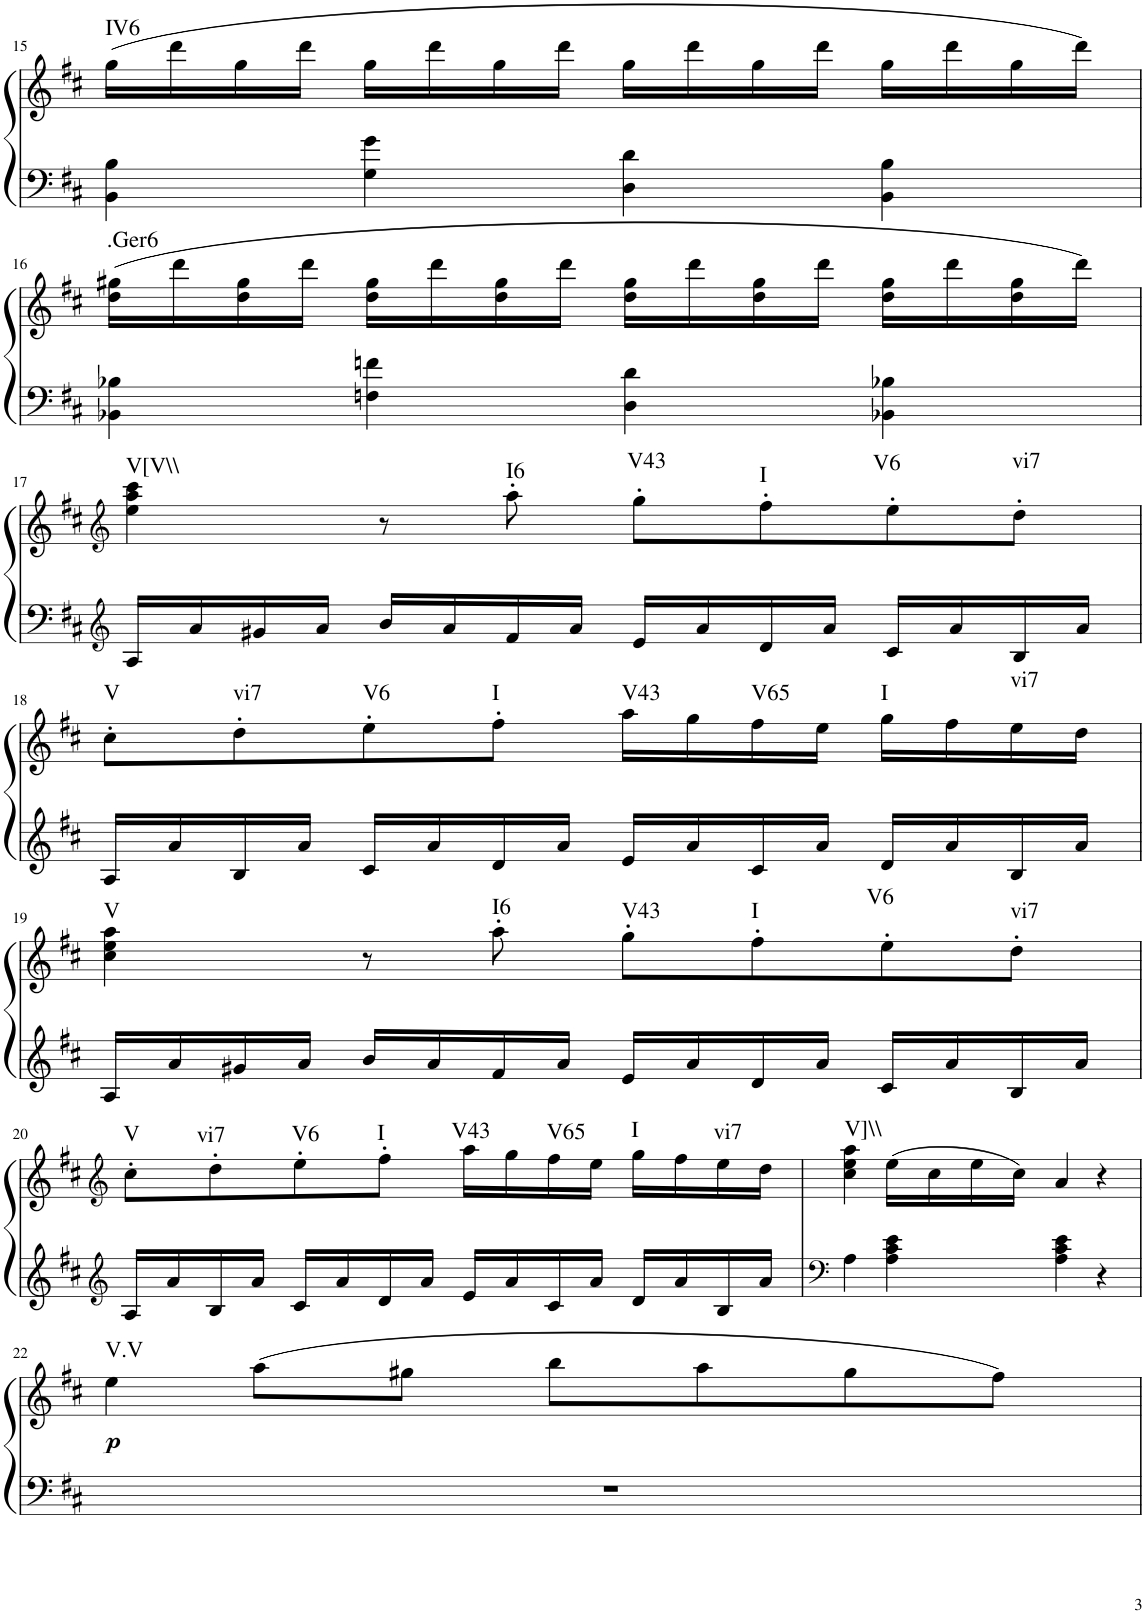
**kern	**kern	**dynam	**harte
*part1	*part1	*part1	*part1
*staff2	*staff1	*staff1/2	*
*I"unbenannt2	*	*	*
!!LO:PB:g=z
*clefF4	*clefG2	*	*
*k[f#c#]	*k[f#c#]	*	*
*M4/4	*M4/4	*	*
=15	=15	=15	=15
!	!	!	!LO:H:kt=IV6
4BB\ 4B\	(16gg\LL	.	N
.	16ddd\	.	.
.	16gg\	.	.
.	16ddd\JJ	.	.
4G\ 4g\	16gg\LL	.	.
.	16ddd\	.	.
.	16gg\	.	.
.	16ddd\JJ	.	.
4D\ 4d\	16gg\LL	.	.
.	16ddd\	.	.
.	16gg\	.	.
.	16ddd\JJ	.	.
4BB\ 4B\	16gg\LL	.	.
.	16ddd\	.	.
.	16gg\	.	.
.	16ddd\JJ)	.	.
!!LO:LB:g=z
=16	=16	=16	=16
!	!	!	!LO:H:kt=.Ger6
4BB-X\ 4B-X\	(16dd\ 16gg#X\LL	.	N
.	16ddd\	.	.
.	16dd\ 16gg#\	.	.
.	16ddd\JJ	.	.
4Fn\ 4fn\	16dd\ 16gg#\LL	.	.
.	16ddd\	.	.
.	16dd\ 16gg#\	.	.
.	16ddd\JJ	.	.
4D\ 4d\	16dd\ 16gg#\LL	.	.
.	16ddd\	.	.
.	16dd\ 16gg#\	.	.
.	16ddd\JJ	.	.
4BB-X\ 4B-X\	16dd\ 16gg#\LL	.	.
.	16ddd\	.	.
.	16dd\ 16gg#\	.	.
.	16ddd\JJ)	.	.
!!LO:LB:g=z
=17	=17	=17	=17
*clefG2	*clefG2	*	*
!	!	!	!LO:H:kt=V[V\\
16A/LL	4ee\ 4aa\ 4ccc#\	.	N
16a/	.	.	.
16g#X/	.	.	.
16a/JJ	.	.	.
16b/LL	8r	.	.
16a/	.	.	.
!	!	!	!LO:H:kt=I6
16f#/	8aa'\	.	N
16a/JJ	.	.	.
!	!	!	!LO:H:kt=V43
16e/LL	8gg'\L	.	N
16a/	.	.	.
!	!	!	!LO:H:kt=I
16d/	8ff#'\	.	N
16a/JJ	.	.	.
!	!	!	!LO:H:kt=V6
16c#/LL	8ee'\	.	N
16a/	.	.	.
!	!	!	!LO:H:kt=vi7
16B/	8dd'\J	.	N
16a/JJ	.	.	.
!!LO:LB:g=z
=18	=18	=18	=18
!	!	!	!LO:H:kt=V
16A/LL	8cc#'\L	.	N
16a/	.	.	.
!	!	!	!LO:H:kt=vi7
16B/	8dd'\	.	N
16a/JJ	.	.	.
!	!	!	!LO:H:kt=V6
16c#/LL	8ee'\	.	N
16a/	.	.	.
!	!	!	!LO:H:kt=I
16d/	8ff#'\J	.	N
16a/JJ	.	.	.
!	!	!	!LO:H:kt=V43
16e/LL	16aa\LL	.	N
16a/	16gg\	.	.
!	!	!	!LO:H:kt=V65
16c#/	16ff#\	.	N
16a/JJ	16ee\JJ	.	.
!	!	!	!LO:H:kt=I
16d/LL	16gg\LL	.	N
16a/	16ff#\	.	.
!	!	!	!LO:H:kt=vi7
16B/	16ee\	.	N
16a/JJ	16dd\JJ	.	.
!!LO:LB:g=z
=19	=19	=19	=19
!	!	!	!LO:H:kt=V
16A/LL	4cc#\ 4ee\ 4aa\	.	N
16a/	.	.	.
16g#X/	.	.	.
16a/JJ	.	.	.
16b/LL	8r	.	.
16a/	.	.	.
!	!	!	!LO:H:kt=I6
16f#/	8aa'\	.	N
16a/JJ	.	.	.
!	!	!	!LO:H:kt=V43
16e/LL	8gg'\L	.	N
16a/	.	.	.
!	!	!	!LO:H:kt=I
16d/	8ff#'\	.	N
16a/JJ	.	.	.
!	!	!	!LO:H:kt=V6
16c#/LL	8ee'\	.	N
16a/	.	.	.
!	!	!	!LO:H:kt=vi7
16B/	8dd'\J	.	N
16a/JJ	.	.	.
!!LO:LB:g=z
=20	=20	=20	=20
*clefG2	*clefG2	*	*
!	!	!	!LO:H:kt=V
16A/LL	8cc#'\L	.	N
16a/	.	.	.
!	!	!	!LO:H:kt=vi7
16B/	8dd'\	.	N
16a/JJ	.	.	.
!	!	!	!LO:H:kt=V6
16c#/LL	8ee'\	.	N
16a/	.	.	.
!	!	!	!LO:H:kt=I
16d/	8ff#'\J	.	N
16a/JJ	.	.	.
!	!	!	!LO:H:kt=V43
16e/LL	16aa\LL	.	N
16a/	16gg\	.	.
!	!	!	!LO:H:kt=V65
16c#/	16ff#\	.	N
16a/JJ	16ee\JJ	.	.
!	!	!	!LO:H:kt=I
16d/LL	16gg\LL	.	N
16a/	16ff#\	.	.
!	!	!	!LO:H:kt=vi7
16B/	16ee\	.	N
16a/JJ	16dd\JJ	.	.
=21	=21	=21	=21
*clefF4	*	*	*
!	!	!	!LO:H:kt=V]\\
4A\	4cc#\ 4ee\ 4aa\	.	N
4A\ 4c#\ 4e\	(16ee\LL	.	.
.	16cc#\	.	.
.	16ee\	.	.
.	16cc#\JJ)	.	.
4A\ 4c#\ 4e\	4a/	.	.
4r	4r	.	.
!!LO:LB:g=z
=22	=22	=22	=22
!	!	!LO:DY:b	!LO:H:kt=V.V
1r	4ee\	p	N
.	(8aa\L	.	.
.	8gg#X\J	.	.
.	8bb\L	.	.
.	8aa\	.	.
.	8gg#\	.	.
.	8ff#\J)	.	.
=	=	=	=
*-	*-	*-	*-
